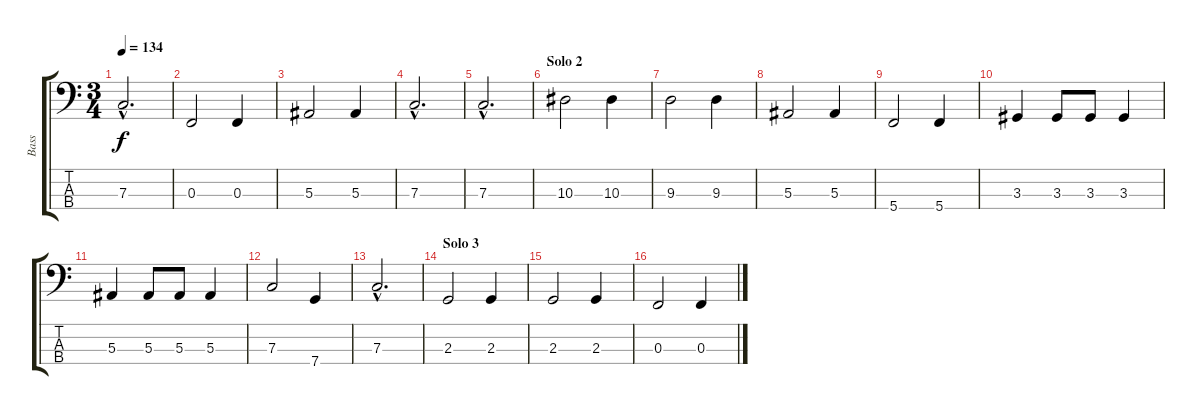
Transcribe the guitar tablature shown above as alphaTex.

\track ("Bass" "Bass") {instrument electricbassfinger}
\staff {score tabs}
\tuning (Eb2 Bb1 F1 C1) {hide}
\ts (3 4)
\tempo 134
\clef f4
\ks c
7.3{hac}.2{d dy f} |
0.3.2 0.3.4 |
5.3.2 5.3.4 |
7.3{hac}.2{d} |
7.3{hac}.2{d} |
\section ("" "Solo 2")
10.3.2 10.3.4 |
9.3.2 9.3.4 |
5.3.2 5.3.4 |
5.4.2 5.4.4 |
3.3.4 3.3.8 3.3.8 3.3.4 |
5.3.4 5.3.8 5.3.8 5.3.4 |
7.3.2 7.4.4 |
7.3{hac}.2{d} |
\section ("" "Solo 3")
2.3.2 2.3.4 |
2.3.2 2.3.4 |
0.3.2 0.3.4
